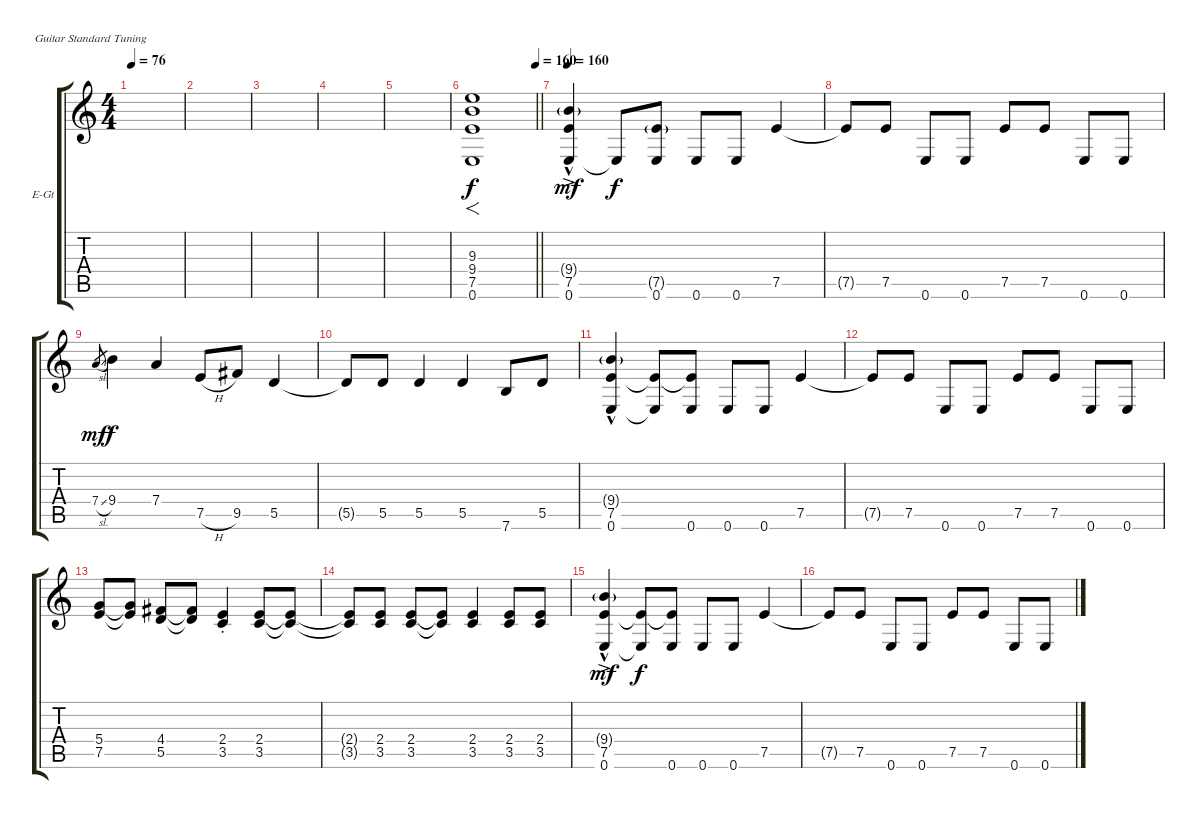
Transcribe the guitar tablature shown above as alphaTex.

\bracketExtendMode groupsimilarinstruments
\firstSystemTrackNameOrientation horizontal
\otherSystemsTrackNameOrientation horizontal
\track ("Electric guitar 1" "E-Gt") {instrument overdrivenguitar}
\staff {score tabs}
\tuning (E4 B3 G3 D3 A2 E2)
\ts (4 4)
\tempo 76
\clef g2
\scale
0.333333
\ks c
|
\scale
0.333333 |
\scale
0.333333 |
\scale
0.333333 |
\scale
0.333333 |
\tempo (160 1)
\scale
0.333333
\barLineRight lightlight
(9.3 9.4 7.5 0.6).1{f} |
\tempo 160
\scale
0.333333 (9.4{g} 7.5{hac} 0.6{ac}).4{dy mf} 0.6{t}.8{dy f} (7.5{g} 0.6).8 0.6.8 0.6.8 7.5.4 |
\scale
0.333333 7.5{t}.8 7.5.8 0.6.8 0.6.8 7.5.8 7.5.8 0.6.8 0.6.8 |
\scale
0.333333 7.4{sl}.8{gr dy mf} 9.4.4{dy f} 7.4.4 7.5{h}.8 9.5.8 5.5.4 |
\scale
0.333333 5.5{t}.8 5.5.8 5.5.4 5.5.4 7.6.8 5.5.8 |
\scale
0.333333 (9.4{g} 7.5{hac} 0.6).4 (0.6{t} 7.5{t}).8 (7.5{t} 0.6).8 0.6.8 0.6.8 7.5.4 |
\scale
0.333333 7.5{t}.8 7.5.8 0.6.8 0.6.8 7.5.8 7.5.8 0.6.8 0.6.8 |
\scale
0.333333 (5.4 7.5).8 (5.4{t} 7.5{t}).8 (4.4 5.5).8 (4.4{t} 5.5{t}).8 (2.4{st} 3.5{st}).4 (2.4 3.5).8 (2.4{t} 3.5{t}).8 |
\scale
0.333333 (2.4{t} 3.5{t}).8 (2.4 3.5).8 (2.4 3.5).8 (2.4{t} 3.5{t}).8 (2.4 3.5).4 (2.4 3.5).8 (2.4 3.5).8 |
\scale
0.333333 (9.4{g} 7.5{hac} 0.6{ac}).4{dy mf} (0.6{t} 7.5{t}).8{dy f} (7.5{t} 0.6).8 0.6.8 0.6.8 7.5.4 |
\scale
0.333333 7.5{t}.8 7.5.8 0.6.8 0.6.8 7.5.8 7.5.8 0.6.8 0.6.8
